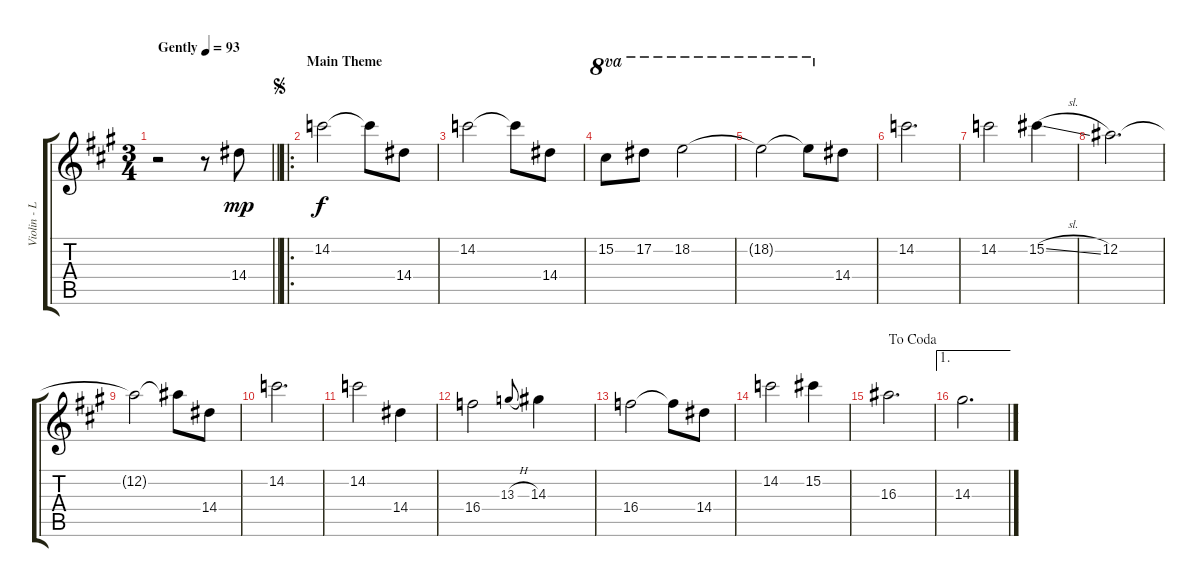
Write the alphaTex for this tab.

\track ("Violin - Les Paul" "Violin - L") {instrument overdrivenguitar}
\staff {score tabs}
\tuning (Eb4 Bb3 Gb3 Db3 Ab2 Eb2) {hide}
\ts (3 4)
\tempo (93 "Gently")
\clef g2
\barLineRight lightlight
\ks a
r.2{dy mp instrument overdrivenguitar} r.8 14.4.8 |
\ro
\section ("" "Main Theme")
\jump segno
14.2.2{dy f} 14.2{t}.8 14.4.8 |
14.2.2 14.2{t}.8 14.4.8 |
15.2.8{ot 8va} 17.2.8{ot 8va} 18.2.2{ot 8va} |
18.2{t}.2{ot 8va} 18.2{t}.8{ot 8va} 14.4.8 |
14.2.2{d} |
14.2.2 15.2{sl}.4 |
12.2.2{d} |
12.2{t}.2 12.2{t}.8 14.4.8 |
14.2.2{d} |
14.2.2 14.4.4 |
16.4.2 13.3{h}.8{gr onbeat} 14.3.4 |
16.4.2 16.4{t}.8 14.4.8 |
14.2.2 15.2.4 |
\jump dacoda
16.3.2{d} |
\ae 1
14.3.2{d}
